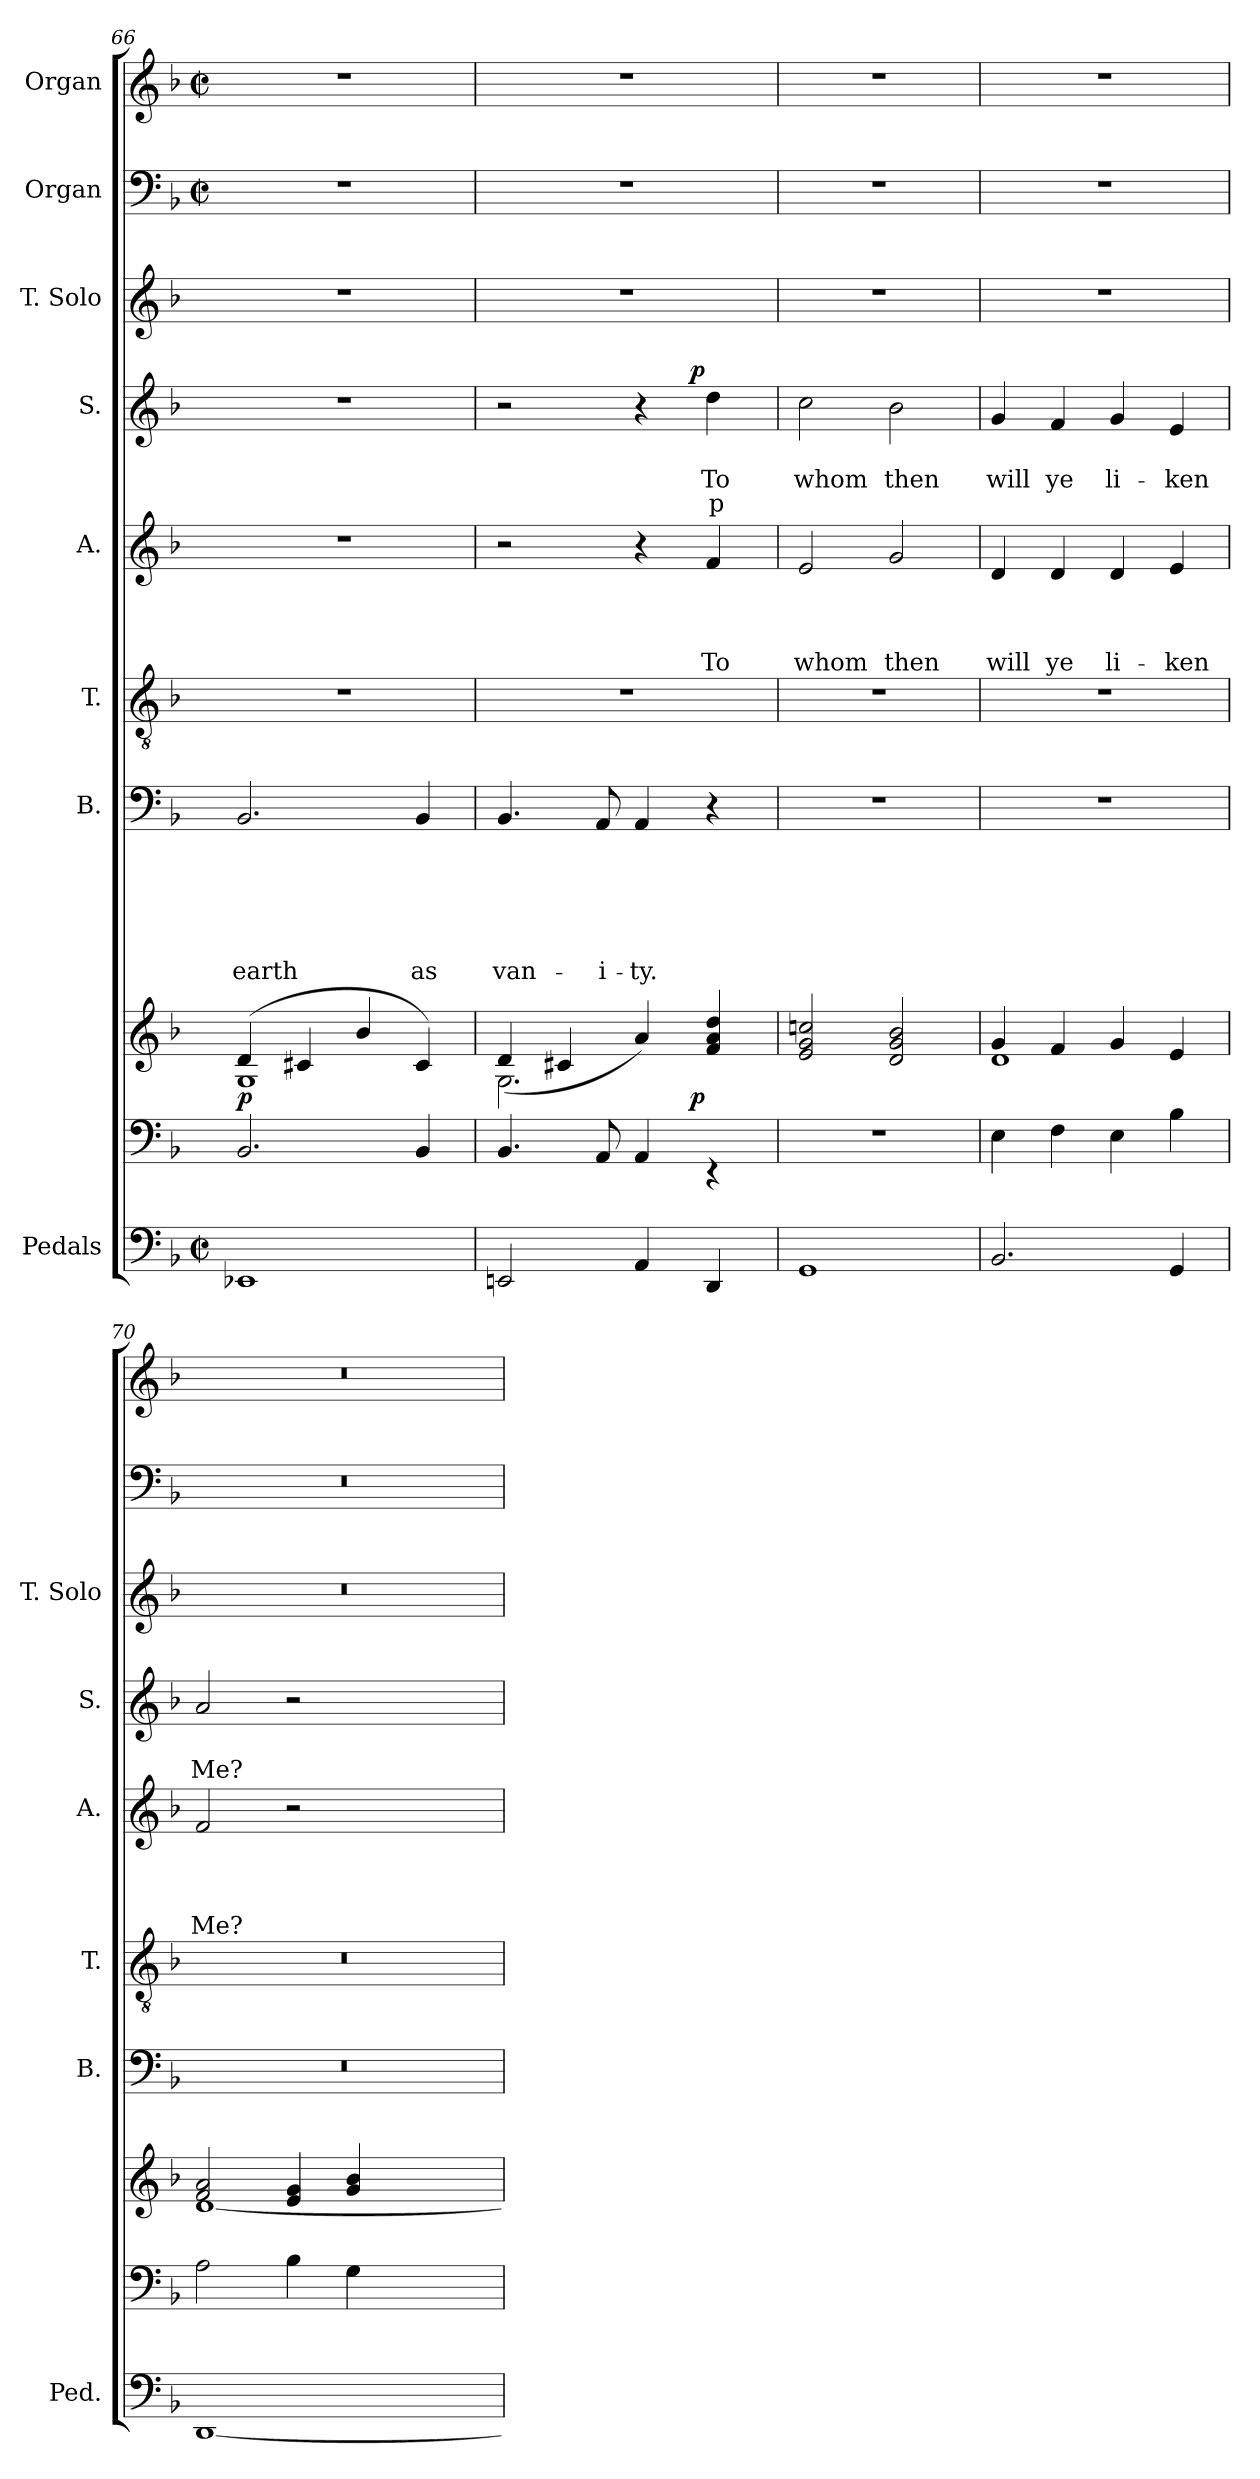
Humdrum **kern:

**kern	**kern	**dynam	**kern	**kern	**text	**text	**text	**text	**text	**text	**kern	**kern	**text	**text	**text	**text	**kern	**text	**text	**text	**dynam	**kern	**kern	**kern
*part10	*part9	*part9	*part8	*part7	*part7	*part7	*part7	*part7	*part7	*part7	*part6	*part5	*part5	*part5	*part5	*part5	*part4	*part4	*part4	*part4	*part4	*part3	*part2	*part1
*staff10	*staff9	*staff9	*staff8	*staff7	*staff7	*staff7	*staff7	*staff7	*staff7	*staff7	*staff6	*staff5	*staff5	*staff5	*staff5	*staff5	*staff4	*staff4	*staff4	*staff4	*staff4	*staff3	*staff2	*staff1
*I"Pedals	*	*	*	*I"B.	*	*	*	*	*	*	*I"T.	*I"A.	*	*	*	*	*I"S.	*	*	*	*	*I"T. Solo	*I"Organ	*I"Organ
*I'Ped.	*	*	*	*I'B.	*	*	*	*	*	*	*I'T.	*I'A.	*	*	*	*	*I'S.	*	*	*	*	*I'T. Solo	*	*
*clefF4	*clefF4	*	*clefG2	*clefF4	*	*	*	*	*	*	*clefGv2	*clefG2	*	*	*	*	*clefG2	*	*	*	*	*clefG2	*clefF4	*clefG2
*k[b-]	*k[b-]	*	*k[b-]	*k[b-]	*	*	*	*	*	*	*k[b-]	*k[b-]	*	*	*	*	*k[b-]	*	*	*	*	*k[b-]	*k[b-]	*k[b-]
*F:	*F:	*	*F:	*F:	*	*	*	*	*	*	*F:	*F:	*	*	*	*	*F:	*	*	*	*	*F:	*F:	*F:
*M2/2	*	*	*	*	*	*	*	*	*	*	*	*	*	*	*	*	*	*	*	*	*	*	*M2/2	*M2/2
*met(c|)	*	*	*	*	*	*	*	*	*	*	*	*	*	*	*	*	*	*	*	*	*	*	*met(c|)	*met(c|)
=66	=66	=66	=66	=66	=66	=66	=66	=66	=66	=66	=66	=66	=66	=66	=66	=66	=66	=66	=66	=66	=66	=66	=66	=66
*	*	*	*^	*	*	*	*	*	*	*	*	*	*	*	*	*	*	*	*	*	*	*	*	*
!	!	!LO:DY:a	!	!	!	!	!	!	!	!	!LO:LY:b	!	!	!	!	!	!	!	!	!	!	!	!	!	!
1EE-X	2.BB-/	p	(>4d/	1G	2.BB-/	.	.	.	.	.	earth	1r	1r	.	.	.	.	1r	.	.	.	.	1r	1r	1r
.	.	.	4c#X/	.	.	.	.	.	.	.	.	.	.	.	.	.	.	.	.	.	.	.	.	.	.
.	.	.	4b-/	.	.	.	.	.	.	.	.	.	.	.	.	.	.	.	.	.	.	.	.	.	.
!	!	!	!	!	!	!	!	!	!	!	!LO:LY:b	!	!	!	!	!	!	!	!	!	!	!	!	!	!
.	4BB-/	.	4c#/)	.	4BB-/	.	.	.	.	.	as	.	.	.	.	.	.	.	.	.	.	.	.	.	.
=67	=67	=67	=67	=67	=67	=67	=67	=67	=67	=67	=67	=67	=67	=67	=67	=67	=67	=67	=67	=67	=67	=67	=67	=67	=67
*	*^	*	*	*	*	*	*	*	*	*	*	*	*	*	*	*	*	*	*	*	*	*	*	*	*
!	!	!	!	!	!	!	!	!	!	!	!	!LO:LY:b	!	!	!	!	!	!	!	!	!	!	!	!	!	!
*	*	*	*	*	*	*	*	*	*	*	*	*	*	*	*	*	*	*	*^	*	*	*	*	*	*	*
2EEn/	4.BB-/	2ryy	.	2.G\	(4d/	4.BB-/	.	.	.	.	.	van-	1r	2r	.	.	.	.	2r	2ryy	.	.	.	.	1r	1r	1r
.	.	.	.	.	4c#X/	.	.	.	.	.	.	.	.	.	.	.	.	.	.	.	.	.	.	.	.	.	.
!	!	!	!	!	!	!	!	!	!	!	!	!LO:LY:b	!	!	!	!	!	!	!	!	!	!	!	!	!	!	!
.	8AA/	.	.	.	.	8AA/	.	.	.	.	.	-i-	.	.	.	.	.	.	.	.	.	.	.	.	.	.	.
!	!	!	!	!	!	!	!	!	!	!	!	!LO:LY:b	!	!	!	!	!	!	!	!	!	!	!	!	!	!	!
4AA/	8..ryy	4AA/	.	.	4a/)	4AA/	.	.	.	.	.	-ty.	.	4r	.	.	.	.	4r	8..ryy	.	.	.	.	.	.	.
!	!	!	!LO:DY:a	!	!	!	!	!	!	!	!	!	!	!	!	!	!	!	!	!	!	!	!	!LO:DY:a	!	!	!
.	4ryy	.	p	.	.	.	.	.	.	.	.	.	.	.	.	.	.	.	.	4ryy	.	.	.	p	.	.	.
!	!	!	!	!	!	!	!	!	!	!	!	!	!	!	!	!	!	!LO:LY:b	!	!	!	!LO:LY:b	!LO:LY:b	!	!	!	!
4DD/	.	4rEE	.	4ryy	4f/ 4a/ 4dd/	4r	.	.	.	.	.	.	.	4f/	.	.	.	To	4dd\	.	.	To	p	.	.	.	.
.	32ryy	.	.	.	.	.	.	.	.	.	.	.	.	.	.	.	.	.	.	32ryy	.	.	.	.	.	.	.
*	*v	*v	*	*	*	*	*	*	*	*	*	*	*	*	*	*	*	*	*	*	*	*	*	*	*	*	*
*	*	*	*v	*v	*	*	*	*	*	*	*	*	*	*	*	*	*	*	*	*	*	*	*	*	*	*
=68	=68	=68	=68	=68	=68	=68	=68	=68	=68	=68	=68	=68	=68	=68	=68	=68	=68	=68	=68	=68	=68	=68	=68	=68	=68
!	!	!	!	!	!	!	!	!	!	!	!	!	!	!	!	!LO:LY:b	!	!	!	!LO:LY:b	!	!	!	!	!
*	*	*	*	*	*	*	*	*	*	*	*	*	*	*	*	*	*v	*v	*	*	*	*	*	*	*
1GG	1r	.	2e/ 2g/ 2ccn/	1r	.	.	.	.	.	.	1r	2e/	.	.	.	whom	2cc\	.	whom	.	.	1r	1r	1r
!	!	!	!	!	!	!	!	!	!	!	!	!	!	!	!	!LO:LY:b	!	!	!LO:LY:b	!	!	!	!	!
.	.	.	2d/ 2g/ 2b-/	.	.	.	.	.	.	.	.	2g/	.	.	.	then	2b-\	.	then	.	.	.	.	.
!!LO:PB:g=z
=69	=69	=69	=69	=69	=69	=69	=69	=69	=69	=69	=69	=69	=69	=69	=69	=69	=69	=69	=69	=69	=69	=69	=69	=69
*	*	*	*^	*	*	*	*	*	*	*	*	*	*	*	*	*	*	*	*	*	*	*	*	*
!	!	!	!	!	!	!	!	!	!	!	!	!	!	!	!	!	!LO:LY:b	!	!	!LO:LY:b	!	!	!	!	!
2.BB-/	4E\	.	4g/	1d	1r	.	.	.	.	.	.	1r	4d/	.	.	.	will	4g/	.	will	.	.	1r	1r	1r
!	!	!	!	!	!	!	!	!	!	!	!	!	!	!	!	!	!LO:LY:b	!	!	!LO:LY:b	!	!	!	!	!
.	4F\	.	4f/	.	.	.	.	.	.	.	.	.	4d/	.	.	.	ye	4f/	.	ye	.	.	.	.	.
!	!	!	!	!	!	!	!	!	!	!	!	!	!	!	!	!	!LO:LY:b	!	!	!LO:LY:b	!	!	!	!	!
.	4E\	.	4g/	.	.	.	.	.	.	.	.	.	4d/	.	.	.	li-	4g/	.	li-	.	.	.	.	.
!	!	!	!	!	!	!	!	!	!	!	!	!	!	!	!	!	!LO:LY:b	!	!	!LO:LY:b	!	!	!	!	!
4GG/	4B-\	.	4e/	.	.	.	.	.	.	.	.	.	4e/	.	.	.	-ken	4e/	.	-ken	.	.	.	.	.
=70	=70	=70	=70	=70	=70	=70	=70	=70	=70	=70	=70	=70	=70	=70	=70	=70	=70	=70	=70	=70	=70	=70	=70	=70	=70
!	!	!	!	!	!	!	!	!	!	!	!	!	!	!	!	!	!LO:LY:b	!	!	!LO:LY:b	!	!	!	!	!
[<1DD	2A\	.	2f/ 2a/	[<1d	1r	.	.	.	.	.	.	1r	2f/	.	.	.	Me?	2a/	.	Me?	.	.	1r	1r	1r
.	4B-\	.	4e/ 4g/	.	.	.	.	.	.	.	.	.	2r	.	.	.	.	2r	.	.	.	.	.	.	.
.	4G\	.	4g/ 4b-/	.	.	.	.	.	.	.	.	.	.	.	.	.	.	.	.	.	.	.	.	.	.
*	*	*	*v	*v	*	*	*	*	*	*	*	*	*	*	*	*	*	*	*	*	*	*	*	*	*
=	=	=	=	=	=	=	=	=	=	=	=	=	=	=	=	=	=	=	=	=	=	=	=	=
*-	*-	*-	*-	*-	*-	*-	*-	*-	*-	*-	*-	*-	*-	*-	*-	*-	*-	*-	*-	*-	*-	*-	*-	*-
